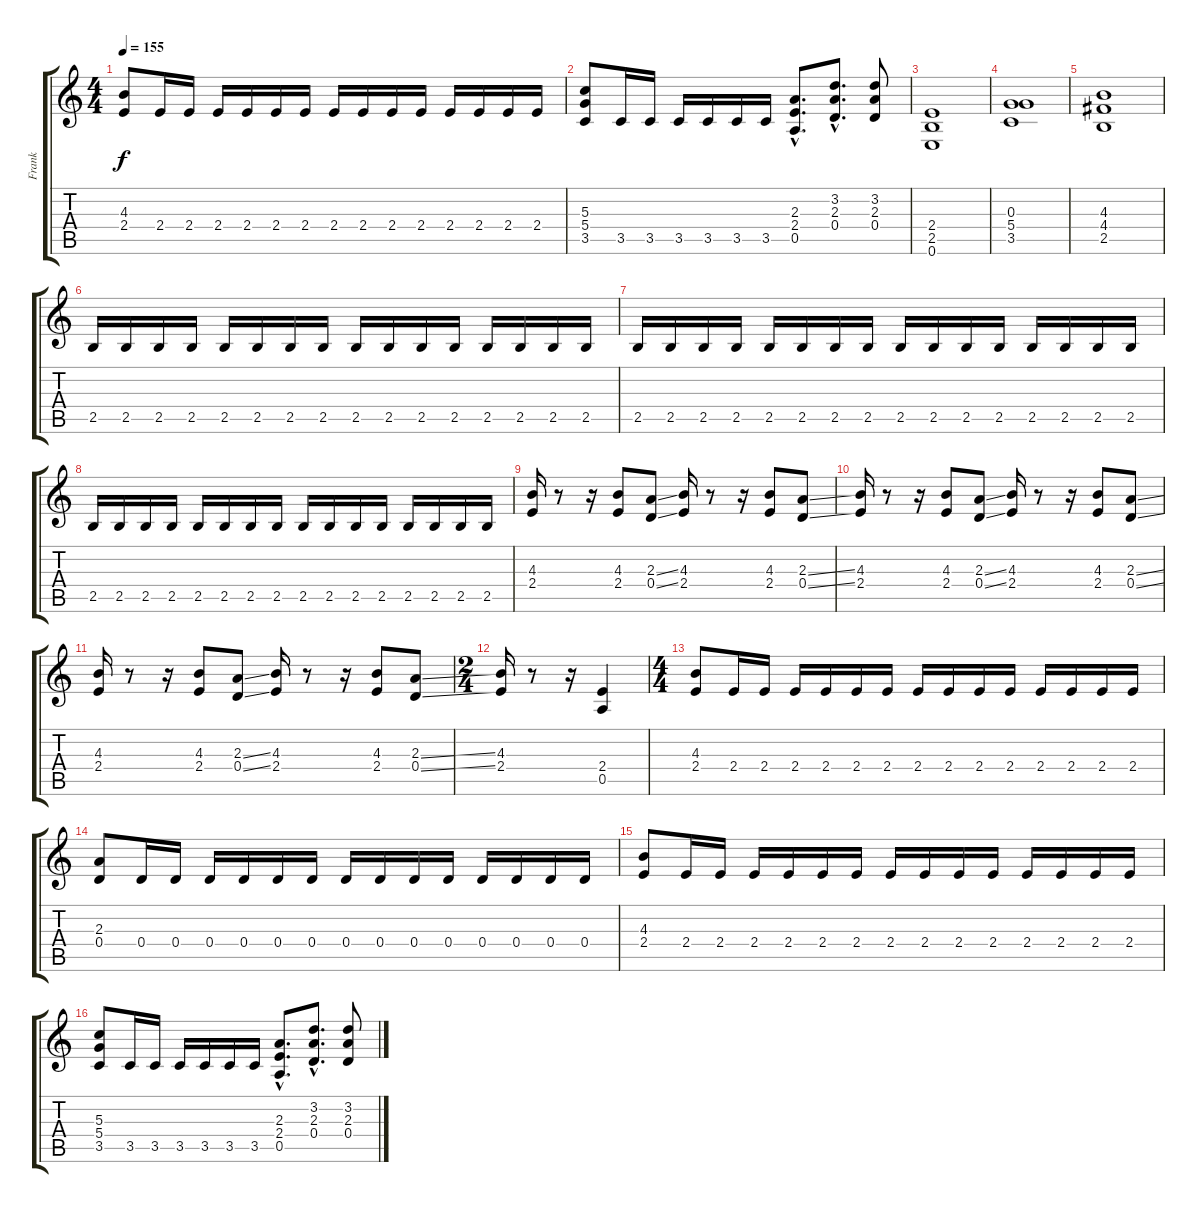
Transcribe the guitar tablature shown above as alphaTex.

\track ("Frank" "Frank") {instrument overdrivenguitar}
\staff {score tabs}
\tuning (E4 B3 G3 D3 A2 E2) {hide}
\ts (4 4)
\tempo 155
\clef g2
\ks c
(4.3 2.4).8{dy f} 2.4.16 2.4.16 2.4.16 2.4.16 2.4.16 2.4.16 2.4.16 2.4.16 2.4.16 2.4.16 2.4.16 2.4.16 2.4.16 2.4.16 |
(5.3 5.4 3.5).8 3.5.16 3.5.16 3.5.16 3.5.16 3.5.16 3.5.16 (2.3{hac} 2.4{hac} 0.5{hac}).8{d} (3.2{hac} 2.3{hac} 0.4{hac}).8{d} (3.2 2.3 0.4).8 |
(2.4 2.5 0.6).1 |
(0.3 5.4 3.5).1 |
(4.3 4.4 2.5).1 |
2.5.16 2.5.16 2.5.16 2.5.16 2.5.16 2.5.16 2.5.16 2.5.16 2.5.16 2.5.16 2.5.16 2.5.16 2.5.16 2.5.16 2.5.16 2.5.16 |
2.5.16 2.5.16 2.5.16 2.5.16 2.5.16 2.5.16 2.5.16 2.5.16 2.5.16 2.5.16 2.5.16 2.5.16 2.5.16 2.5.16 2.5.16 2.5.16 |
2.5.16 2.5.16 2.5.16 2.5.16 2.5.16 2.5.16 2.5.16 2.5.16 2.5.16 2.5.16 2.5.16 2.5.16 2.5.16 2.5.16 2.5.16 2.5.16 |
(4.3 2.4).16 r.8 r.16 (4.3 2.4).8 (2.3{ss} 0.4{ss}).8 (4.3 2.4).16 r.8 r.16 (4.3 2.4).8 (2.3{ss} 0.4{ss}).8 |
(4.3 2.4).16 r.8 r.16 (4.3 2.4).8 (2.3{ss} 0.4{ss}).8 (4.3 2.4).16 r.8 r.16 (4.3 2.4).8 (2.3{ss} 0.4{ss}).8 |
(4.3 2.4).16 r.8 r.16 (4.3 2.4).8 (2.3{ss} 0.4{ss}).8 (4.3 2.4).16 r.8 r.16 (4.3 2.4).8 (2.3{ss} 0.4{ss}).8 |
\ts (2 4)
(4.3 2.4).16 r.8 r.16 (2.4 0.5).4 |
\ts (4 4)
(4.3 2.4).8 2.4.16 2.4.16 2.4.16 2.4.16 2.4.16 2.4.16 2.4.16 2.4.16 2.4.16 2.4.16 2.4.16 2.4.16 2.4.16 2.4.16 |
(2.3 0.4).8 0.4.16 0.4.16 0.4.16 0.4.16 0.4.16 0.4.16 0.4.16 0.4.16 0.4.16 0.4.16 0.4.16 0.4.16 0.4.16 0.4.16 |
(4.3 2.4).8 2.4.16 2.4.16 2.4.16 2.4.16 2.4.16 2.4.16 2.4.16 2.4.16 2.4.16 2.4.16 2.4.16 2.4.16 2.4.16 2.4.16 |
(5.3 5.4 3.5).8 3.5.16 3.5.16 3.5.16 3.5.16 3.5.16 3.5.16 (2.3{hac} 2.4{hac} 0.5{hac}).8{d} (3.2{hac} 2.3{hac} 0.4{hac}).8{d} (3.2 2.3 0.4).8
